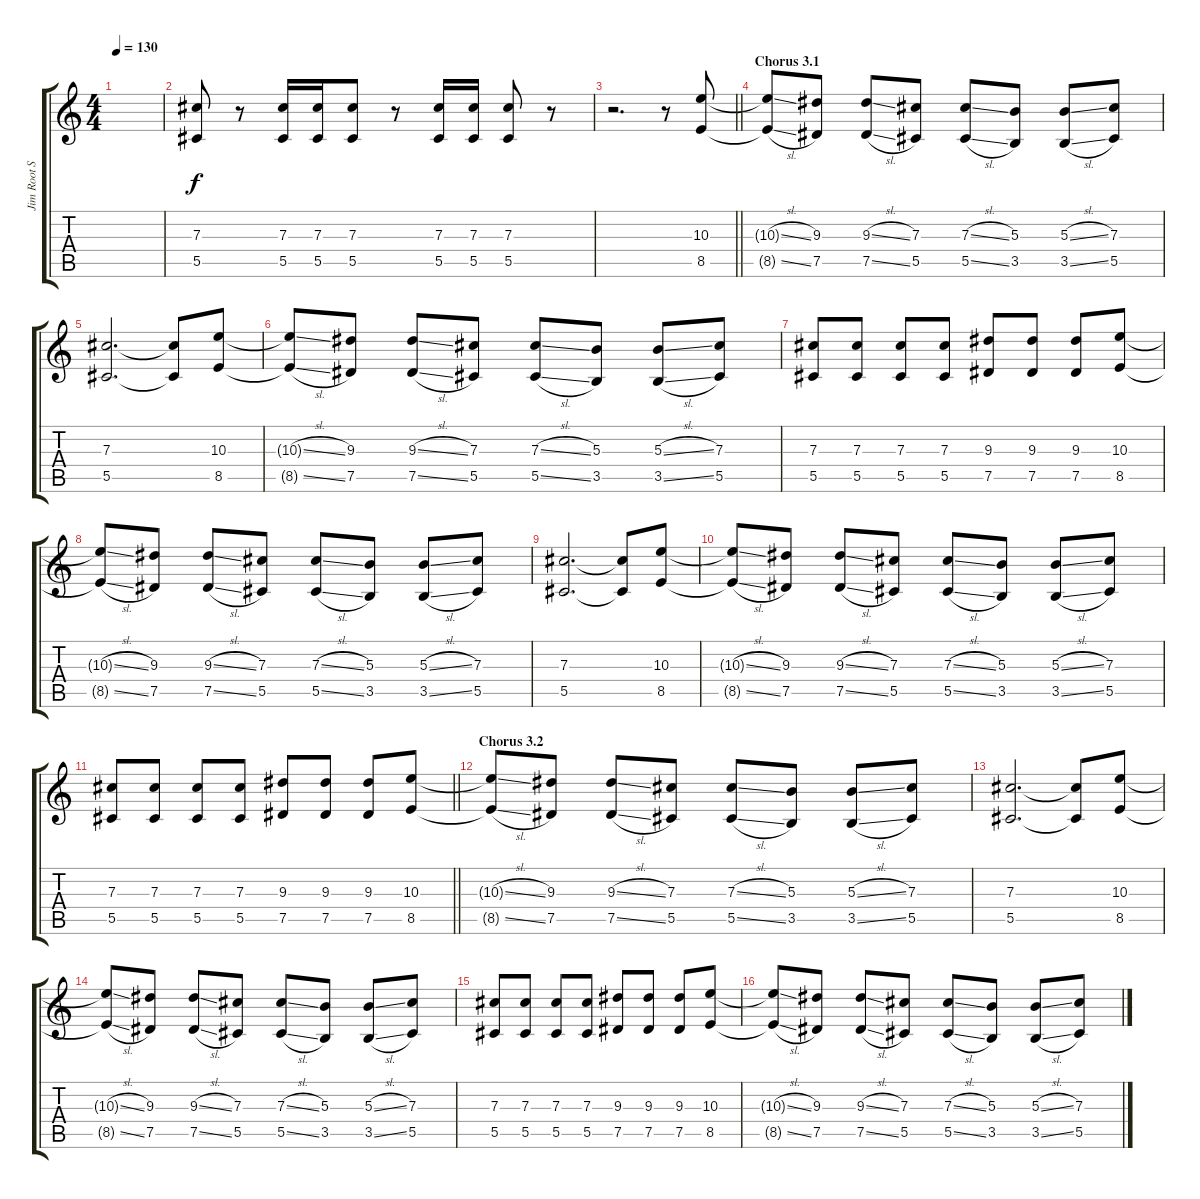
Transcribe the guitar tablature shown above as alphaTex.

\track ("Jim Root Solo" "Jim Root S") {instrument overdrivenguitar}
\staff {score tabs}
\tuning (Eb4 Bb3 Gb3 Db3 Ab2 Db2) {hide}
\ts (4 4)
\tempo 130
\clef g2
\ks c
|
(7.3 5.5).8{dy f} r.8 (7.3 5.5).16 (7.3 5.5).16 (7.3 5.5).8 r.8 (7.3 5.5).16 (7.3 5.5).16 (7.3 5.5).8 r.8 |
\barLineRight lightlight
r.2{d} r.8 (10.3 8.5).8 |
\section ("" "Chorus 3.1")
(10.3{sl t} 8.5{sl t}).8 (9.3 7.5).8 (9.3{sl} 7.5{sl}).8 (7.3 5.5).8 (7.3{sl} 5.5{sl}).8 (5.3 3.5).8 (5.3{sl} 3.5{sl}).8 (7.3 5.5).8 |
(7.3 5.5).2{d} (7.3{t} 5.5{t}).8 (10.3 8.5).8 |
(10.3{sl t} 8.5{sl t}).8 (9.3 7.5).8 (9.3{sl} 7.5{sl}).8 (7.3 5.5).8 (7.3{sl} 5.5{sl}).8 (5.3 3.5).8 (5.3{sl} 3.5{sl}).8 (7.3 5.5).8 |
(7.3 5.5).8 (7.3 5.5).8 (7.3 5.5).8 (7.3 5.5).8 (9.3 7.5).8 (9.3 7.5).8 (9.3 7.5).8 (10.3 8.5).8 |
(10.3{sl t} 8.5{sl t}).8 (9.3 7.5).8 (9.3{sl} 7.5{sl}).8 (7.3 5.5).8 (7.3{sl} 5.5{sl}).8 (5.3 3.5).8 (5.3{sl} 3.5{sl}).8 (7.3 5.5).8 |
(7.3 5.5).2{d} (7.3{t} 5.5{t}).8 (10.3 8.5).8 |
(10.3{sl t} 8.5{sl t}).8 (9.3 7.5).8 (9.3{sl} 7.5{sl}).8 (7.3 5.5).8 (7.3{sl} 5.5{sl}).8 (5.3 3.5).8 (5.3{sl} 3.5{sl}).8 (7.3 5.5).8 |
\barLineRight lightlight
(7.3 5.5).8 (7.3 5.5).8 (7.3 5.5).8 (7.3 5.5).8 (9.3 7.5).8 (9.3 7.5).8 (9.3 7.5).8 (10.3 8.5).8 |
\section ("" "Chorus 3.2")
(10.3{sl t} 8.5{sl t}).8 (9.3 7.5).8 (9.3{sl} 7.5{sl}).8 (7.3 5.5).8 (7.3{sl} 5.5{sl}).8 (5.3 3.5).8 (5.3{sl} 3.5{sl}).8 (7.3 5.5).8 |
(7.3 5.5).2{d} (7.3{t} 5.5{t}).8 (10.3 8.5).8 |
(10.3{sl t} 8.5{sl t}).8 (9.3 7.5).8 (9.3{sl} 7.5{sl}).8 (7.3 5.5).8 (7.3{sl} 5.5{sl}).8 (5.3 3.5).8 (5.3{sl} 3.5{sl}).8 (7.3 5.5).8 |
(7.3 5.5).8 (7.3 5.5).8 (7.3 5.5).8 (7.3 5.5).8 (9.3 7.5).8 (9.3 7.5).8 (9.3 7.5).8 (10.3 8.5).8 |
(10.3{sl t} 8.5{sl t}).8 (9.3 7.5).8 (9.3{sl} 7.5{sl}).8 (7.3 5.5).8 (7.3{sl} 5.5{sl}).8 (5.3 3.5).8 (5.3{sl} 3.5{sl}).8 (7.3 5.5).8
